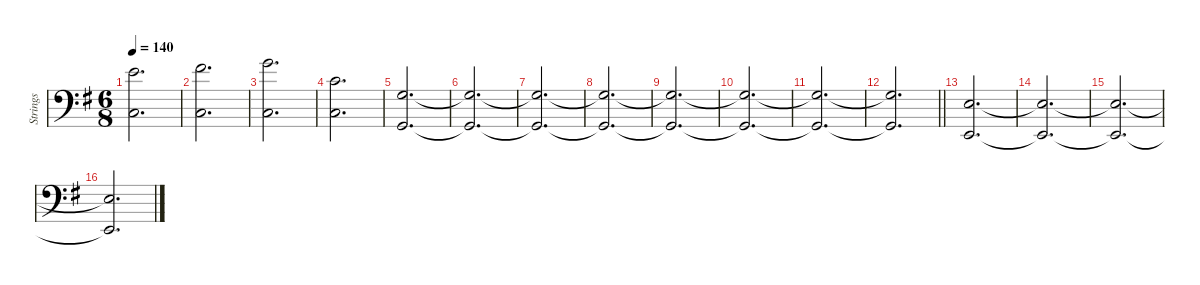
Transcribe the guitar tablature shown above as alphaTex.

\defaultSystemsLayout 8
\hideDynamics
\bracketExtendMode groupsimilarinstruments
\firstSystemTrackNameMode fullname
\otherSystemsTrackNameOrientation horizontal
\track ("Strings" "vln.") {defaultSystemsLayout 16 instrument stringensemble1}
\staff {score}
\tuning (E4 B3 G3 D3 A2 E2)
\ts (6 8)
\tempo 140
\clef f4
\ks g
(9.3{acc forcenatural} 3.5{acc forcenatural}).2{d dy f beam Down} |
(11.3{acc #} 3.5{acc forcenatural}).2{d beam Down} |
(12.3{acc forcenatural} 3.5{acc forcenatural}).2{d beam Down} |
(5.3{acc forcenatural} 3.5{acc forcenatural}).2{d beam Down} |
(5.4{acc forcenatural} 3.6{acc forcenatural}).2{d dy mf beam Up} |
(5.4{t acc forcenatural} 3.6{t acc forcenatural}).2{d dy f beam Up} |
(5.4{t acc forcenatural} 3.6{t acc forcenatural}).2{d beam Up} |
(5.4{t acc forcenatural} 3.6{t acc forcenatural}).2{d beam Up} |
(5.4{t acc forcenatural} 3.6{t acc forcenatural}).2{d beam Up} |
(5.4{t acc forcenatural} 3.6{t acc forcenatural}).2{d beam Up} |
(5.4{t acc forcenatural} 3.6{t acc forcenatural}).2{d beam Up} |
\barLineRight lightlight
(5.4{t acc forcenatural} 3.6{t acc forcenatural}).2{d beam Up} |
(2.4{acc forcenatural} 0.6{acc forcenatural}).2{d beam Up} |
(2.4{t acc forcenatural} 0.6{t acc forcenatural}).2{d beam Up} |
(2.4{t acc forcenatural} 0.6{t acc forcenatural}).2{d beam Up} |
(2.4{t acc forcenatural} 0.6{t acc forcenatural}).2{d beam Up}
